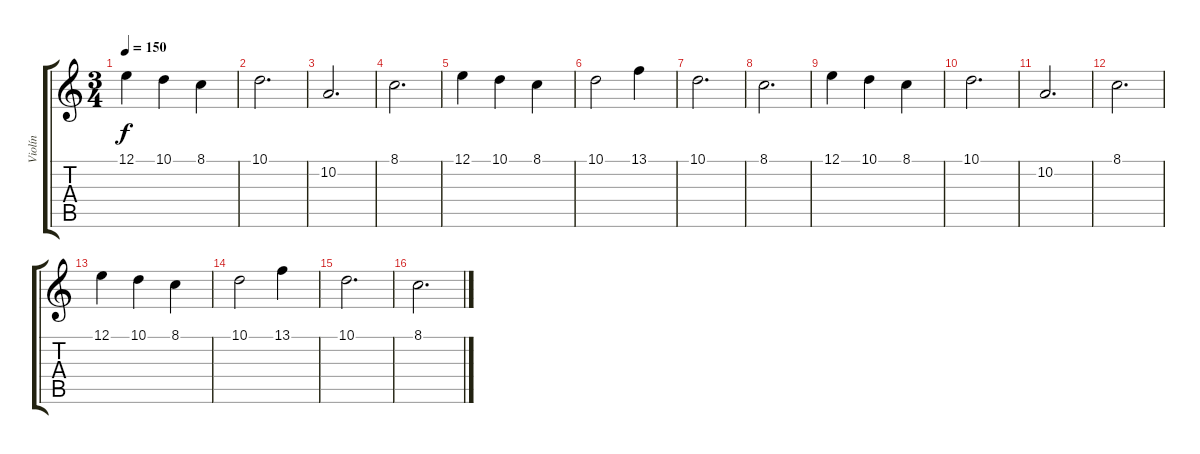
\track ("Violín" "Violín") {instrument violin}
\staff {score tabs}
\tuning (E4 B3 G3 D3 A2 E2) {hide}
\ts (3 4)
\tempo 150
\clef g2
\ks c
12.1.4{dy f} 10.1.4 8.1.4 |
10.1.2{d} |
10.2.2{d} |
8.1.2{d} |
12.1.4 10.1.4 8.1.4 |
10.1.2 13.1.4 |
10.1.2{d} |
8.1.2{d} |
12.1.4 10.1.4 8.1.4 |
10.1.2{d} |
10.2.2{d} |
8.1.2{d} |
12.1.4 10.1.4 8.1.4 |
10.1.2 13.1.4 |
10.1.2{d} |
8.1.2{d}
